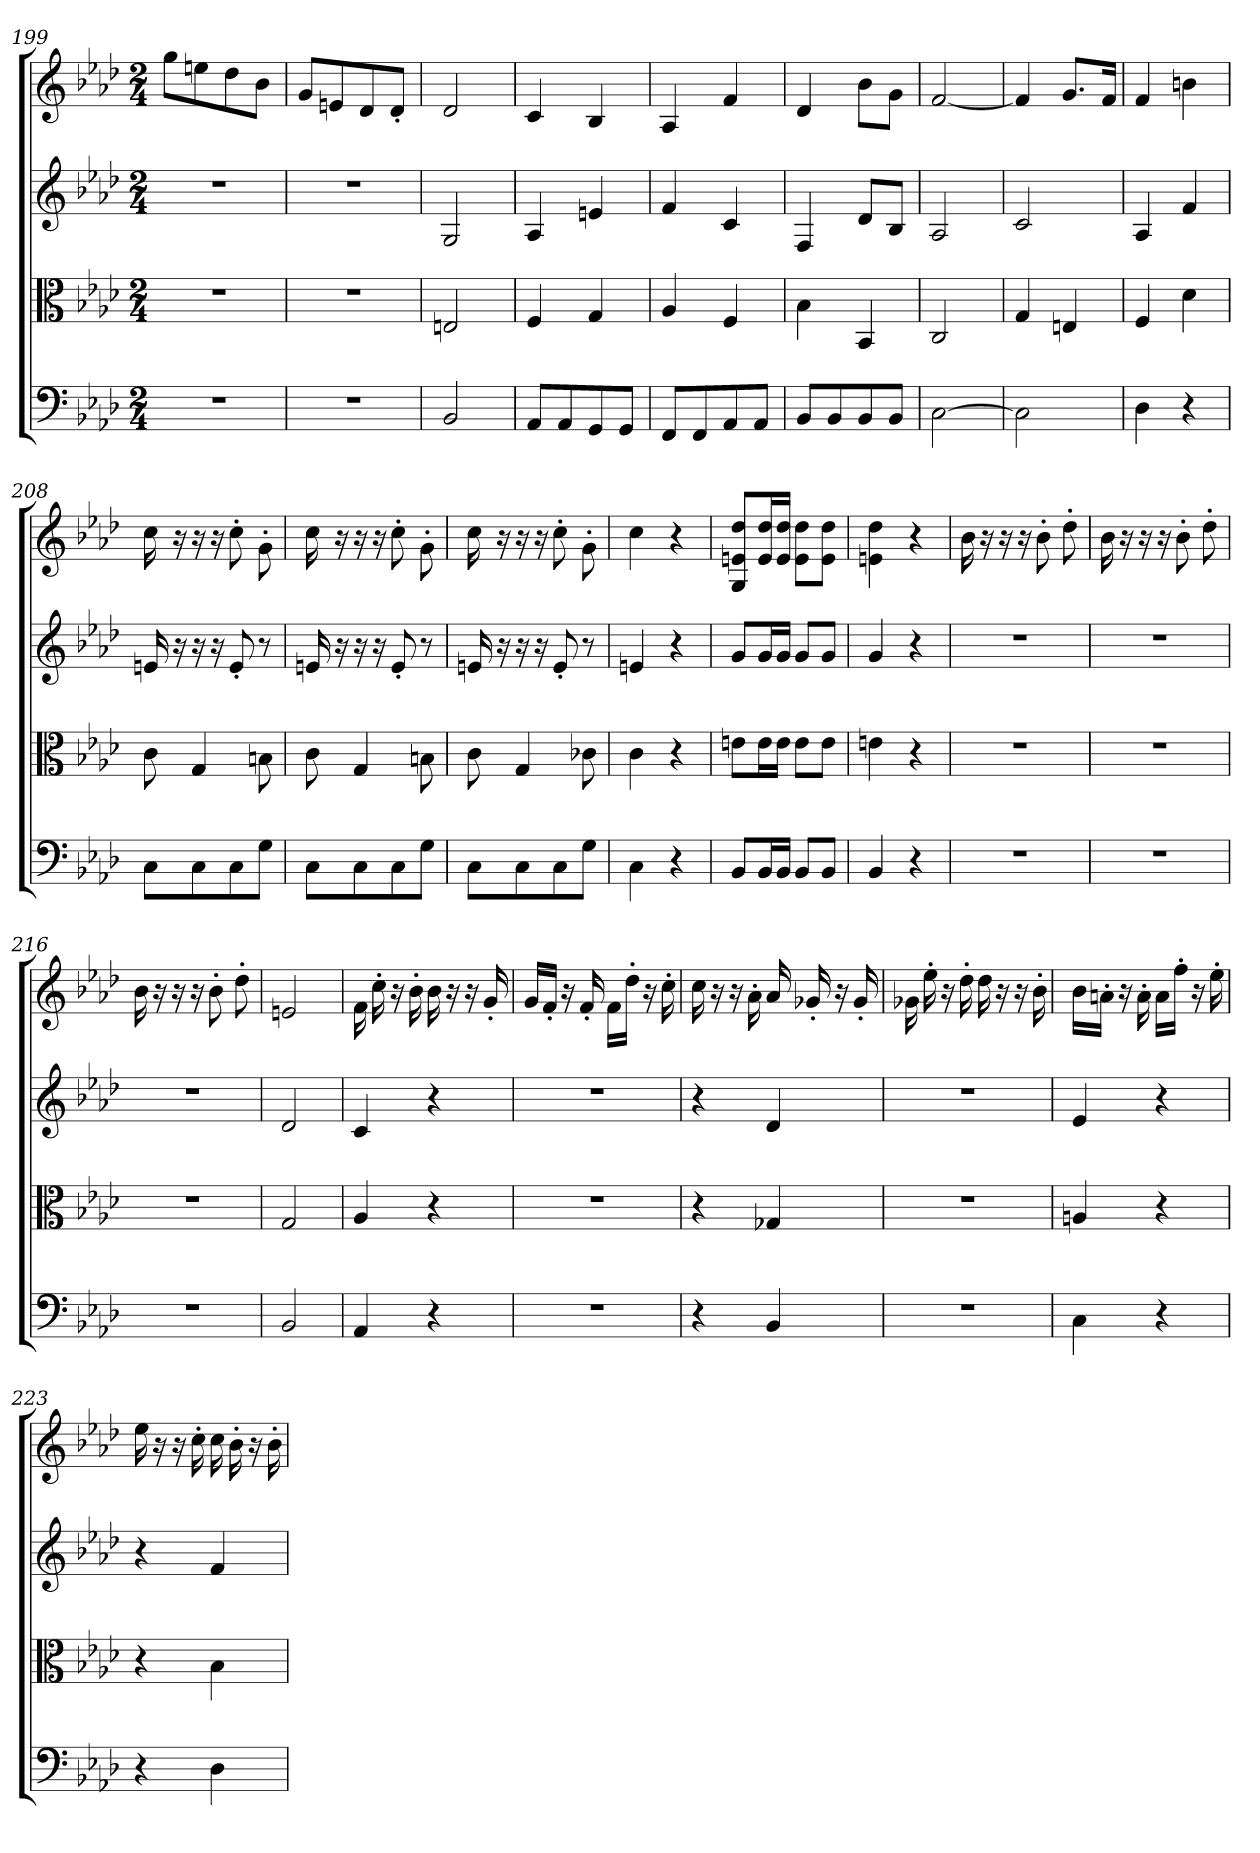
**kern	**kern	**kern	**kern
*part4	*part3	*part2	*part1
*staff4	*staff3	*staff2	*staff1
*clefF4	*clefC3	*clefG2	*clefG2
*k[b-e-a-d-]	*k[b-e-a-d-]	*k[b-e-a-d-]	*k[b-e-a-d-]
*f:	*f:	*f:	*f:
*M2/4	*M2/4	*M2/4	*M2/4
=199	=199	=199	=199
2r	2r	2r	8gg\L
.	.	.	8een\
.	.	.	8dd-\
.	.	.	8b-\J
=200	=200	=200	=200
2r	2r	2r	8g/L
.	.	.	8en/
.	.	.	8d-/
.	.	.	8d-'/J
=201	=201	=201	=201
2BB-/	2En/	2G/	2d-/
=202	=202	=202	=202
8AA-/L	4F/	4A-/	4c/
8AA-/	.	.	.
8GG/	4G/	4en/	4B-/
8GG/J	.	.	.
=203	=203	=203	=203
8FF/L	4A-/	4f/	4A-/
8FF/	.	.	.
8AA-/	4F/	4c/	4f/
8AA-/J	.	.	.
=204	=204	=204	=204
8BB-/L	4B-\	4F/	4d-/
8BB-/	.	.	.
8BB-/	4BB-/	8d-/L	8b-\L
8BB-/J	.	8B-/J	8g\J
=205	=205	=205	=205
[2C\	2C/	2A-/	[2f/
=206	=206	=206	=206
2C\]	4G/	2c/	4f/]
.	4En/	.	8.g/L
.	.	.	16f/Jk
=207	=207	=207	=207
4D-\	4F/	4A-/	4f/
4r	4d-\	4f/	4bn\
=208	=208	=208	=208
8C\L	8c\	16en/	16cc\
.	.	16r	16r
8C\	4G/	16r	16r
.	.	16r	16r
8C\	.	8e'/	8cc'\
8G\J	8Bn\	8r	8g'\
=209	=209	=209	=209
8C\L	8c\	16en/	16cc\
.	.	16r	16r
8C\	4G/	16r	16r
.	.	16r	16r
8C\	.	8e'/	8cc'\
8G\J	8Bn\	8r	8g'\
=210	=210	=210	=210
8C\L	8c\	16en/	16cc\
.	.	16r	16r
8C\	4G/	16r	16r
.	.	16r	16r
8C\	.	8e'/	8cc'\
8G\J	8c-X\	8r	8g'\
=211	=211	=211	=211
4C\	4c\	4en/	4cc\
4r	4r	4r	4r
=212	=212	=212	=212
8BB-/L	8en\L	8g/L	8G/ 8en/ 8dd-/L
16BB-/L	16e\L	16g/L	16e/ 16dd-/L
16BB-/JJ	16e\JJ	16g/JJ	16e/ 16dd-/JJ
8BB-/L	8e\L	8g/L	8e\ 8dd-\L
8BB-/J	8e\J	8g/J	8e\ 8dd-\J
=213	=213	=213	=213
4BB-/	4en\	4g/	4en\ 4dd-\
4r	4r	4r	4r
=214	=214	=214	=214
2r	2r	2r	16b-\
.	.	.	16r
.	.	.	16r
.	.	.	16r
.	.	.	8b-'\
.	.	.	8dd-'\
=215	=215	=215	=215
2r	2r	2r	16b-\
.	.	.	16r
.	.	.	16r
.	.	.	16r
.	.	.	8b-'\
.	.	.	8dd-'\
=216	=216	=216	=216
2r	2r	2r	16b-\
.	.	.	16r
.	.	.	16r
.	.	.	16r
.	.	.	8b-'\
.	.	.	8dd-'\
=217	=217	=217	=217
2BB-/	2G/	2d-/	2en/
=218	=218	=218	=218
4AA-/	4A-/	4c/	16f\
.	.	.	16cc'\
.	.	.	16r
.	.	.	16b-'\
4r	4r	4r	16b-\
.	.	.	16r
.	.	.	16r
.	.	.	16g'/
=219	=219	=219	=219
2r	2r	2r	16g/LL
.	.	.	16f'/JJ
.	.	.	16r
.	.	.	16f'/
.	.	.	16f\LL
.	.	.	16dd-'\JJ
.	.	.	16r
.	.	.	16cc'\
=220	=220	=220	=220
4r	4r	4r	16cc\
.	.	.	16r
.	.	.	16r
.	.	.	16a-'\
4BB-/	4G-X/	4d-/	16a-/
.	.	.	16g-X'/
.	.	.	16r
.	.	.	16g-'/
=221	=221	=221	=221
2r	2r	2r	16g-X\
.	.	.	16ee-'\
.	.	.	16r
.	.	.	16dd-'\
.	.	.	16dd-\
.	.	.	16r
.	.	.	16r
.	.	.	16b-'\
=222	=222	=222	=222
4C\	4An/	4e-/	16b-\LL
.	.	.	16an'\JJ
.	.	.	16r
.	.	.	16a'\
4r	4r	4r	16a\LL
.	.	.	16ff'\JJ
.	.	.	16r
.	.	.	16ee-'\
=223	=223	=223	=223
4r	4r	4r	16ee-\
.	.	.	16r
.	.	.	16r
.	.	.	16cc'\
4D-\	4B-\	4f/	16cc\
.	.	.	16b-'\
.	.	.	16r
.	.	.	16b-'\
=	=	=	=
*-	*-	*-	*-
